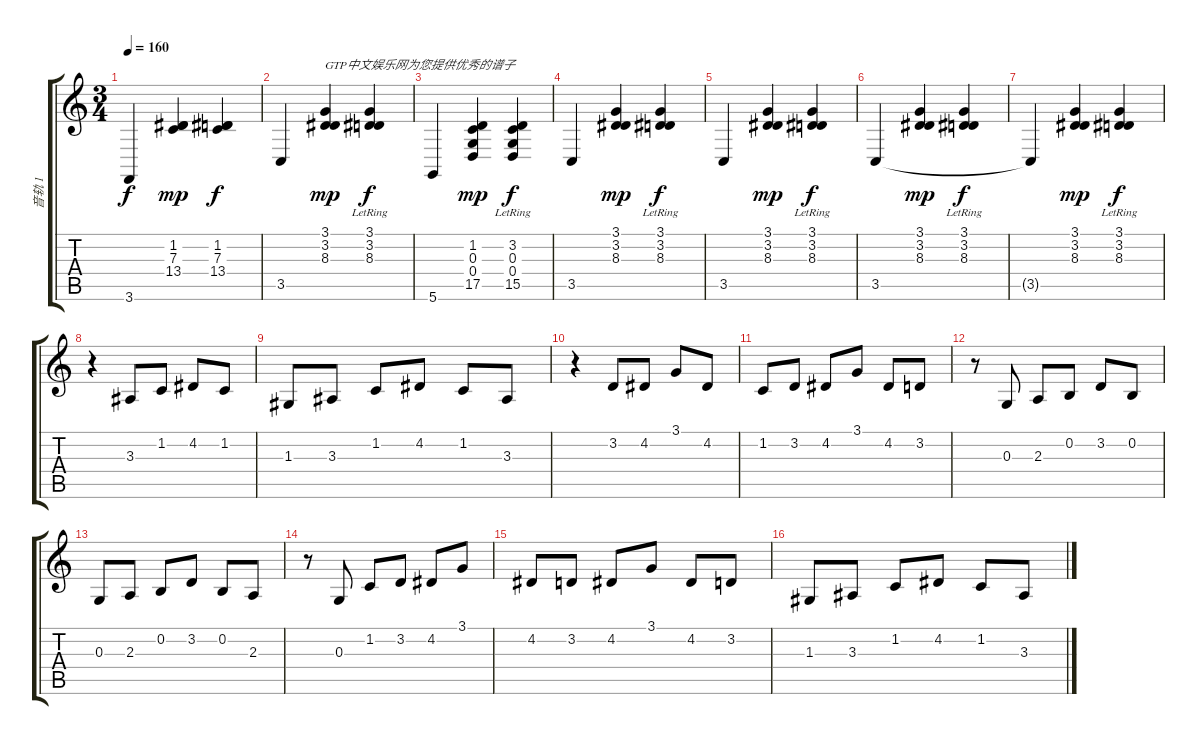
\track ("音轨 1" "音轨 1") {instrument acousticgrandpiano}
\staff {score tabs}
\tuning (E4 B3 G3 D3 A2 D2) {hide}
\ts (3 4)
\tempo 160
\clef g2
\ks c
3.6.4{dy f} (1.2 7.3 13.4).4{dy mp} (1.2 7.3 13.4).4{dy f} |
3.5.4 (3.1 3.2 8.3).4{txt "GTP中文娱乐网为您提供优秀的谱子" dy mp} (3.1{lr} 3.2 8.3{lr}).4{dy f} |
5.6.4 (1.2 0.3 0.4 17.5).4{dy mp} (3.2 0.3 0.4{lr} 15.5).4{dy f} |
3.5.4 (3.1 3.2 8.3).4{dy mp} (3.1{lr} 3.2 8.3{lr}).4{dy f} |
3.5.4 (3.1 3.2 8.3).4{dy mp} (3.1{lr} 3.2 8.3{lr}).4{dy f} |
3.5.4 (3.1 3.2 8.3).4{dy mp} (3.1{lr} 3.2 8.3{lr}).4{dy f} |
3.5{t}.4 (3.1 3.2 8.3).4{dy mp} (3.1{lr} 3.2 8.3{lr}).4{dy f} |
r.4 3.3.8 1.2.8 4.2.8 1.2.8 |
1.3.8{txt " "} 3.3.8 1.2.8 4.2.8 1.2.8 3.3.8 |
r.4 3.2.8 4.2.8 3.1.8 4.2.8 |
1.2.8 3.2.8 4.2.8 3.1.8 4.2.8 3.2.8 |
r.8 0.3.8 2.3.8 0.2.8 3.2.8 0.2.8 |
0.3.8 2.3.8 0.2.8 3.2.8 0.2.8 2.3.8 |
r.8 0.3.8 1.2.8 3.2.8 4.2.8 3.1.8 |
4.2.8 3.2.8 4.2.8 3.1.8 4.2.8 3.2.8 |
1.3.8 3.3.8 1.2.8 4.2.8 1.2.8 3.3.8
